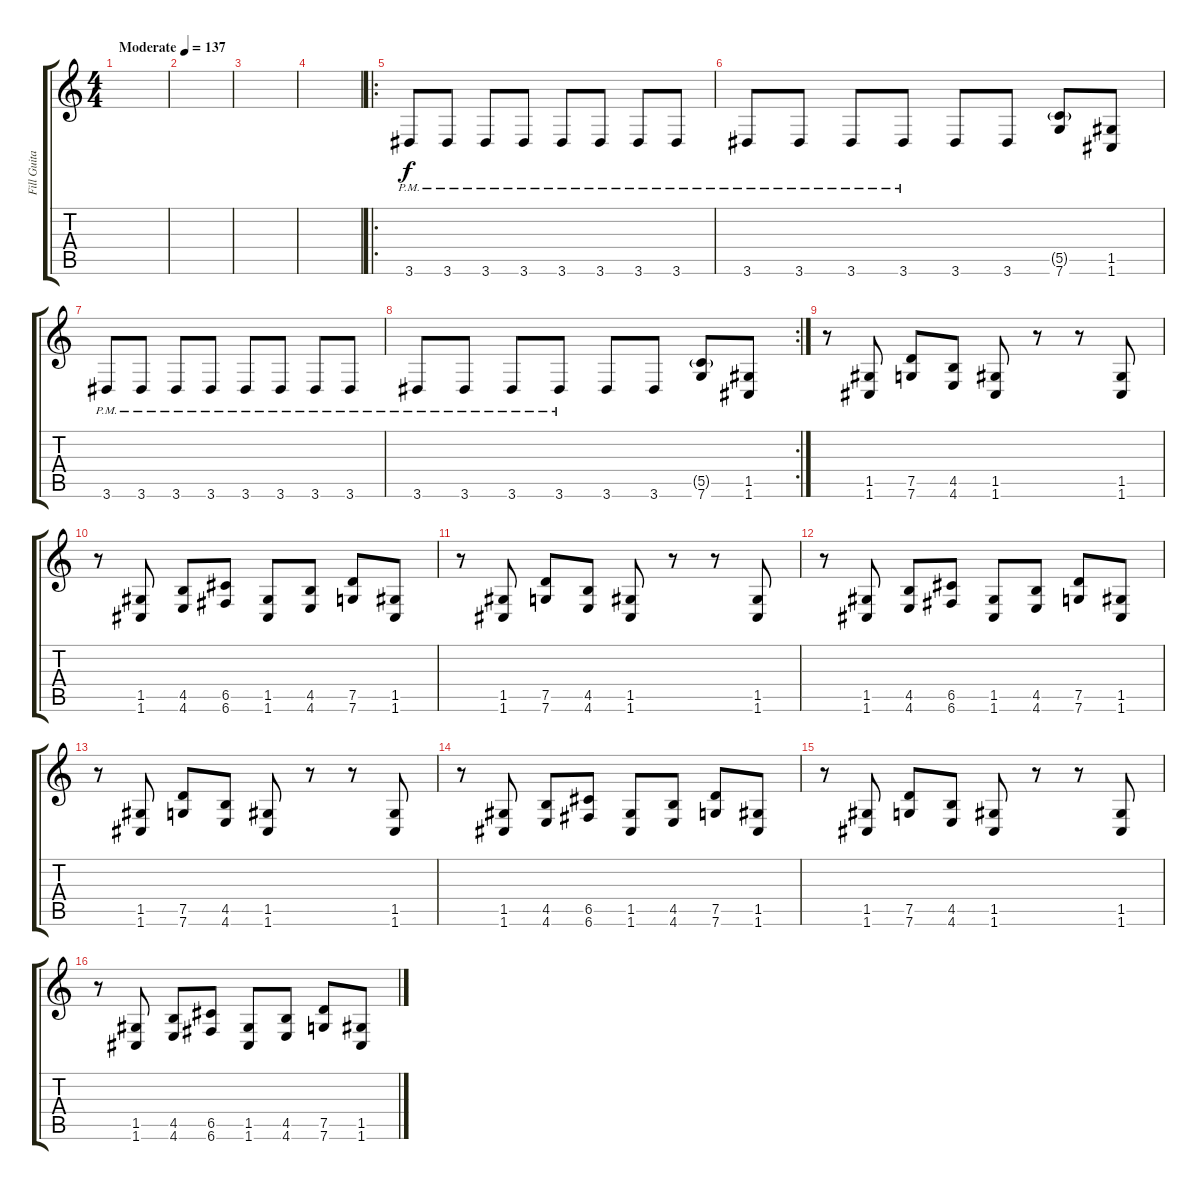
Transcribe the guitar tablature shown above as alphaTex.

\track ("Fill Guitar" "Fill Guita") {instrument overdrivenguitar}
\staff {score tabs}
\tuning (D4 A3 F3 C3 G2 C2) {hide}
\ts (4 4)
\tempo (137 "Moderate")
\clef g2
\ks c
|
|
|
|
\ro
3.6{pm}.8 3.6{pm}.8 3.6{pm}.8 3.6{pm}.8 3.6{pm}.8 3.6{pm}.8 3.6{pm}.8 3.6{pm}.8 |
3.6{pm}.8 3.6{pm}.8 3.6{pm}.8 3.6{pm}.8 3.6.8 3.6.8 (5.5{g} 7.6).8 (1.5 1.6).8 |
3.6{pm}.8 3.6{pm}.8 3.6{pm}.8 3.6{pm}.8 3.6{pm}.8 3.6{pm}.8 3.6{pm}.8 3.6{pm}.8 |
\rc 2
3.6{pm}.8 3.6{pm}.8 3.6{pm}.8 3.6{pm}.8 3.6.8 3.6.8 (5.5{g} 7.6).8 (1.5 1.6).8 |
r.8 (1.5 1.6).8 (7.5 7.6).8 (4.5 4.6).8 (1.5 1.6).8 r.8 r.8 (1.5 1.6).8 |
r.8 (1.5 1.6).8 (4.5 4.6).8 (6.5 6.6).8 (1.5 1.6).8 (4.5 4.6).8 (7.5 7.6).8 (1.5 1.6).8 |
r.8 (1.5 1.6).8 (7.5 7.6).8 (4.5 4.6).8 (1.5 1.6).8 r.8 r.8 (1.5 1.6).8 |
r.8 (1.5 1.6).8 (4.5 4.6).8 (6.5 6.6).8 (1.5 1.6).8 (4.5 4.6).8 (7.5 7.6).8 (1.5 1.6).8 |
r.8 (1.5 1.6).8 (7.5 7.6).8 (4.5 4.6).8 (1.5 1.6).8 r.8 r.8 (1.5 1.6).8 |
r.8 (1.5 1.6).8 (4.5 4.6).8 (6.5 6.6).8 (1.5 1.6).8 (4.5 4.6).8 (7.5 7.6).8 (1.5 1.6).8 |
r.8 (1.5 1.6).8 (7.5 7.6).8 (4.5 4.6).8 (1.5 1.6).8 r.8 r.8 (1.5 1.6).8 |
r.8 (1.5 1.6).8 (4.5 4.6).8 (6.5 6.6).8 (1.5 1.6).8 (4.5 4.6).8 (7.5 7.6).8 (1.5 1.6).8
